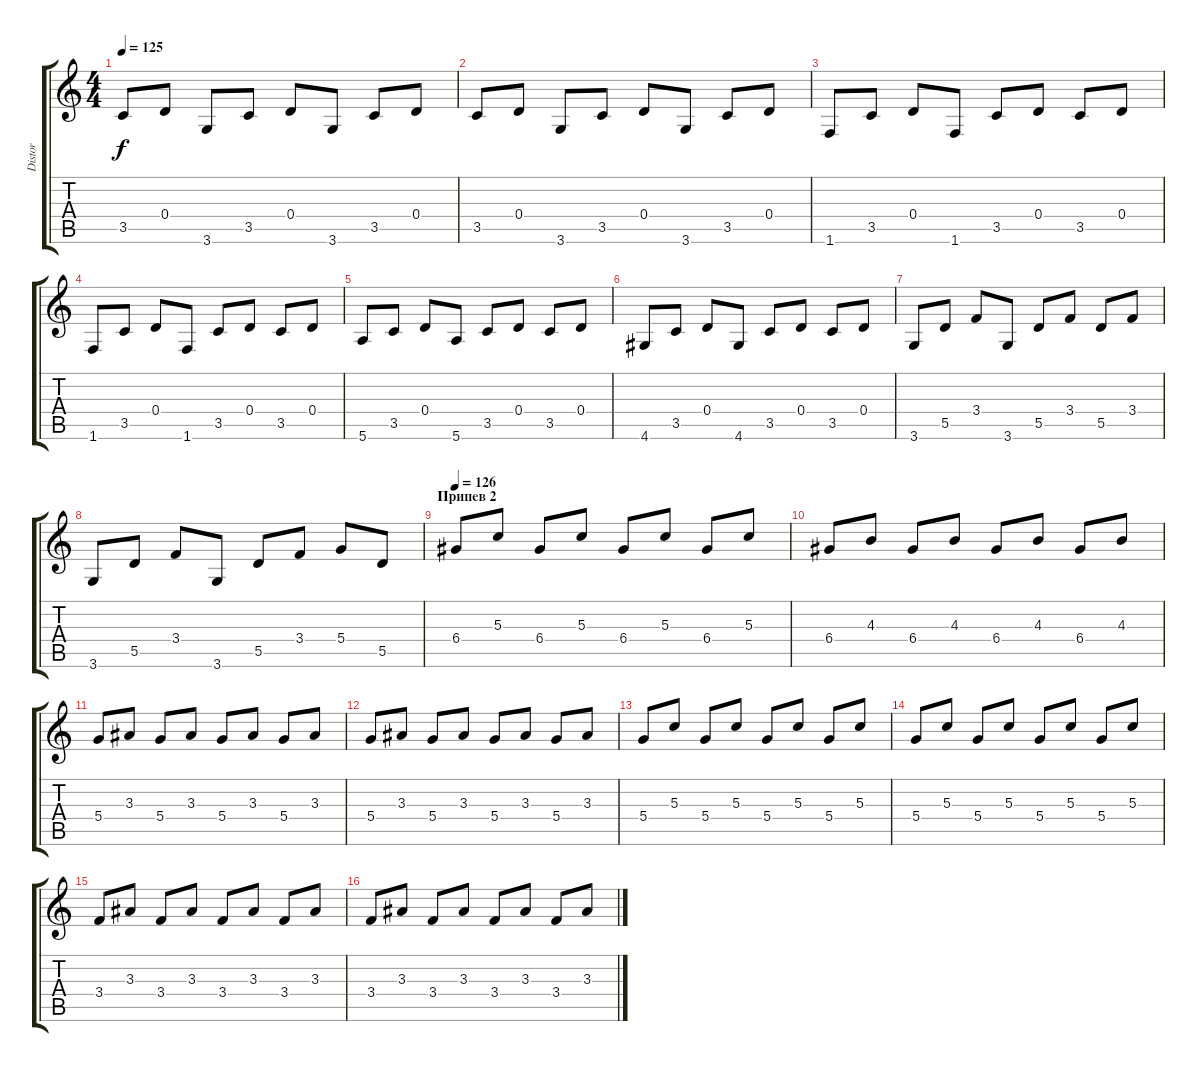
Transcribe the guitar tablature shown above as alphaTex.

\track ("Distor" "Distor") {instrument overdrivenguitar}
\staff {score tabs}
\tuning (E4 B3 G3 D3 A2 E2) {hide}
\ts (4 4)
\tempo 125
\clef g2
\ks c
3.5.8{dy f volume 7} 0.4.8 3.6.8 3.5.8 0.4.8 3.6.8 3.5.8 0.4.8 |
3.5.8 0.4.8 3.6.8 3.5.8 0.4.8 3.6.8 3.5.8 0.4.8 |
1.6.8 3.5.8 0.4.8 1.6.8 3.5.8 0.4.8 3.5.8 0.4.8 |
1.6.8 3.5.8 0.4.8 1.6.8 3.5.8 0.4.8 3.5.8 0.4.8 |
5.6.8 3.5.8 0.4.8 5.6.8 3.5.8 0.4.8 3.5.8 0.4.8 |
4.6.8 3.5.8 0.4.8 4.6.8 3.5.8 0.4.8 3.5.8 0.4.8 |
3.6.8 5.5.8 3.4.8 3.6.8 5.5.8 3.4.8 5.5.8 3.4.8 |
3.6.8 5.5.8 3.4.8 3.6.8 5.5.8 3.4.8 5.4.8 5.5.8 |
\section ("" "Припев 2")
\tempo 126
6.4.8{volume 6} 5.3.8 6.4.8 5.3.8 6.4.8 5.3.8 6.4.8 5.3.8 |
6.4.8 4.3.8 6.4.8 4.3.8 6.4.8 4.3.8 6.4.8 4.3.8 |
5.4.8 3.3.8 5.4.8 3.3.8 5.4.8 3.3.8 5.4.8 3.3.8 |
5.4.8 3.3.8 5.4.8 3.3.8 5.4.8 3.3.8 5.4.8 3.3.8 |
5.4.8 5.3.8 5.4.8 5.3.8 5.4.8 5.3.8 5.4.8 5.3.8 |
5.4.8 5.3.8 5.4.8 5.3.8 5.4.8 5.3.8 5.4.8 5.3.8 |
3.4.8 3.3.8 3.4.8 3.3.8 3.4.8 3.3.8 3.4.8 3.3.8 |
3.4.8 3.3.8 3.4.8 3.3.8 3.4.8 3.3.8 3.4.8 3.3.8
